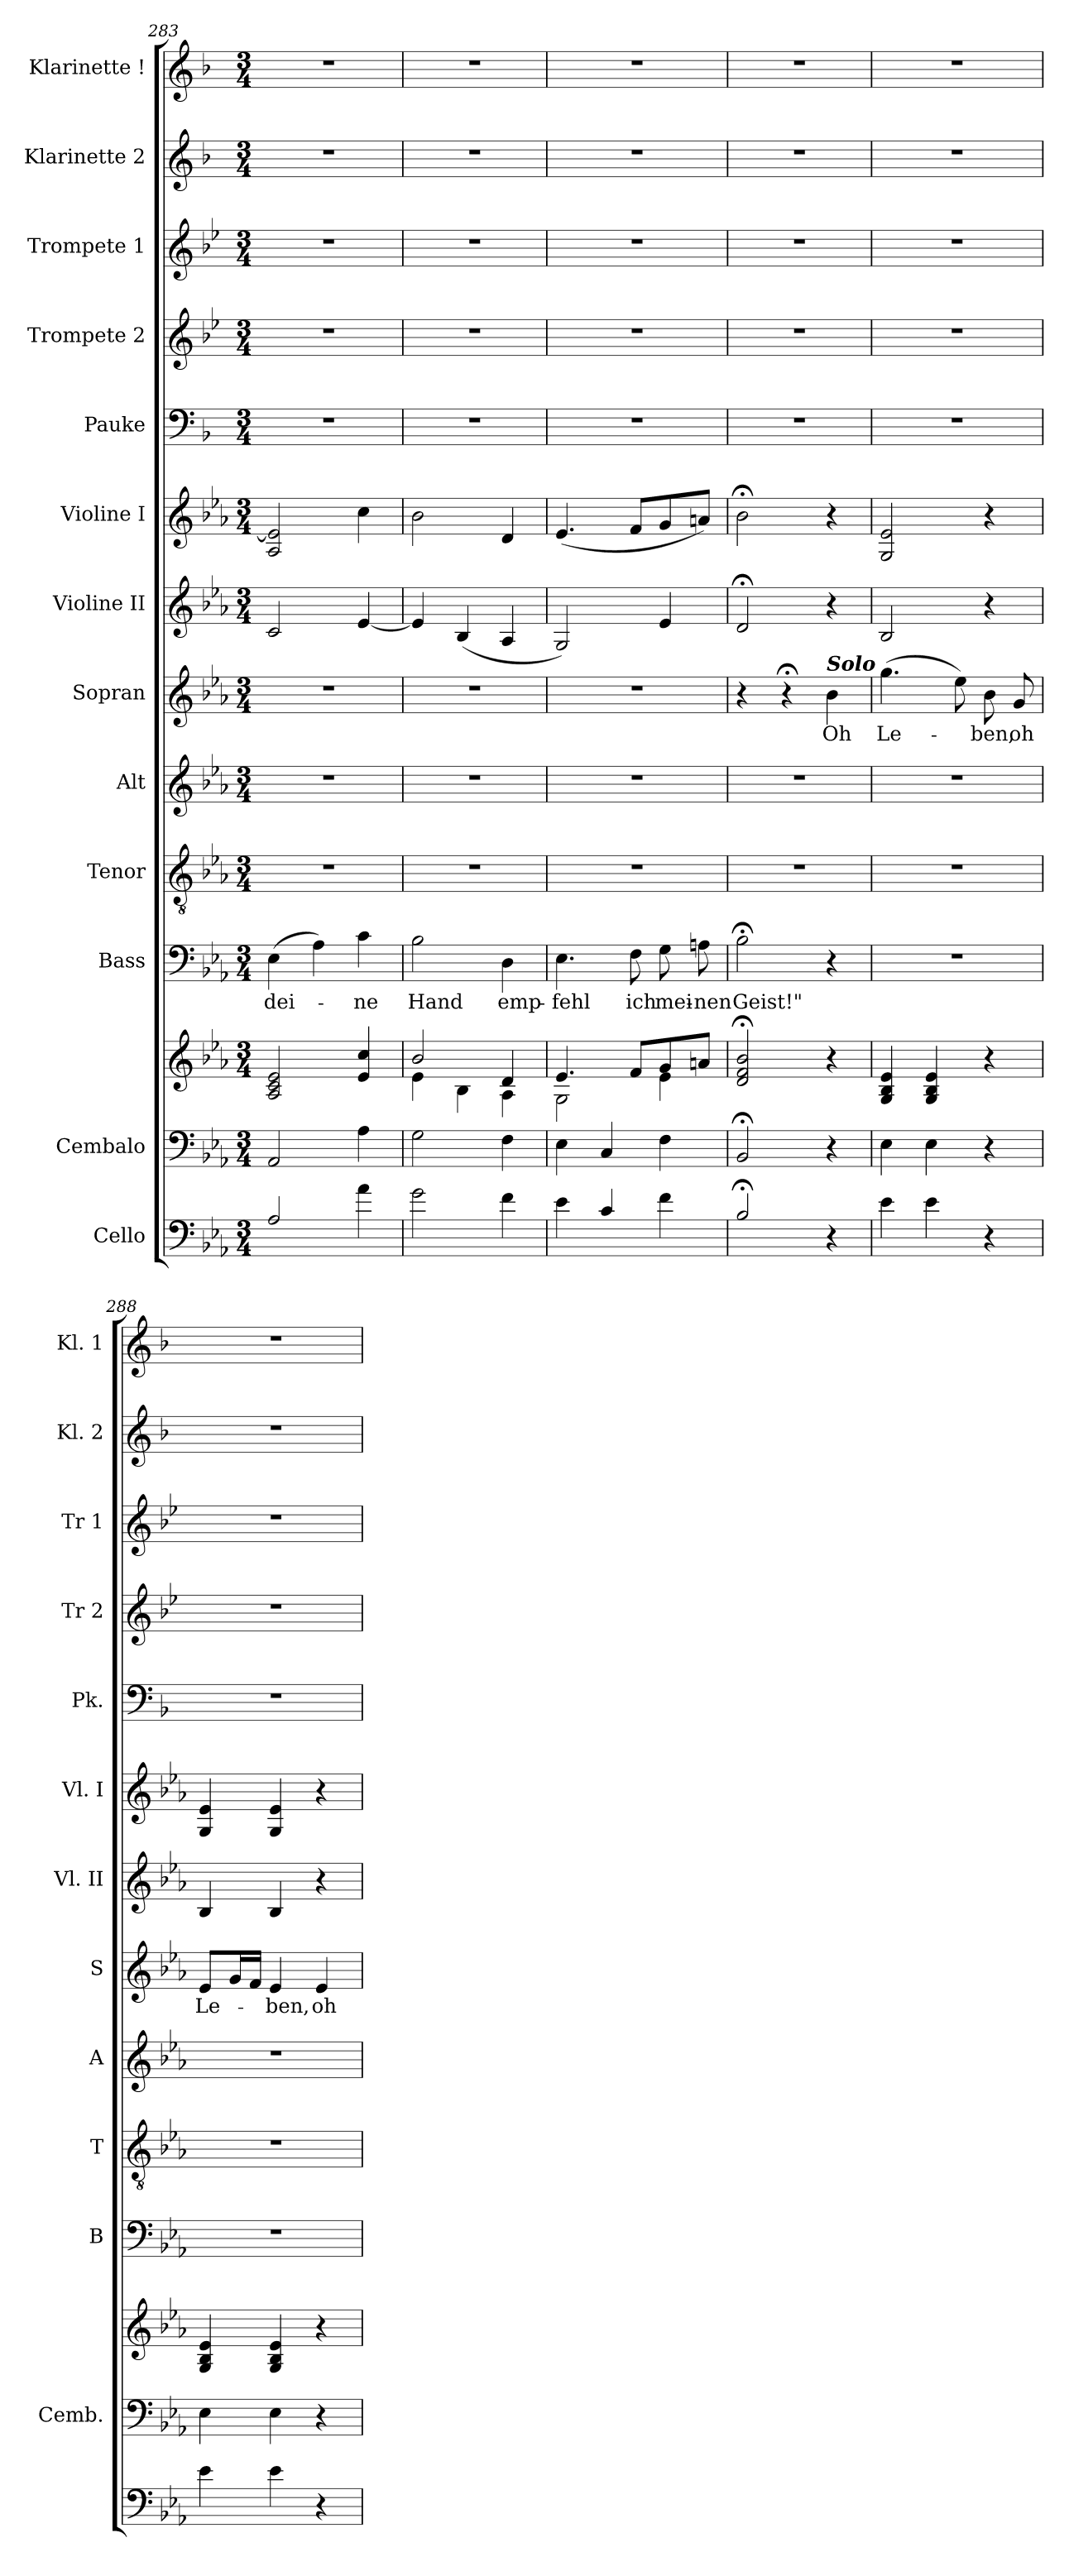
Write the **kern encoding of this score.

**kern	**kern	**kern	**kern	**text	**kern	**kern	**kern	**text	**kern	**kern	**kern	**kern	**kern	**kern	**kern
*part13	*part12	*part12	*part11	*part11	*part10	*part9	*part8	*part8	*part7	*part6	*part5	*part4	*part3	*part2	*part1
*staff14	*staff13	*staff12	*staff11	*staff11	*staff10	*staff9	*staff8	*staff8	*staff7	*staff6	*staff5	*staff4	*staff3	*staff2	*staff1
*I"Cello	*I"Cembalo	*	*I"Bass	*	*I"Tenor	*I"Alt	*I"Sopran	*	*I"Violine II	*I"Violine I	*I"Pauke	*I"Trompete 2	*I"Trompete 1	*I"Klarinette 2	*I"Klarinette !
*	*I'Cemb.	*	*I'B	*	*I'T	*I'A	*I'S	*	*I'Vl. II	*I'Vl. I	*I'Pk.	*I'Tr 2	*I'Tr 1	*I'Kl. 2	*I'Kl. 1
*clefF4	*clefF4	*clefG2	*clefF4	*	*clefGv2	*clefG2	*clefG2	*	*clefG2	*clefG2	*clefF4	*clefG2	*clefG2	*clefG2	*clefG2
*ITrd7c12	*	*	*	*	*	*	*	*	*	*	*ITrd1c2	*ITrd4c7	*ITrd4c7	*ITrd1c2	*ITrd1c2
*k[b-e-a-]	*k[b-e-a-]	*k[b-e-a-]	*k[b-e-a-]	*	*k[b-e-a-]	*k[b-e-a-]	*k[b-e-a-]	*	*k[b-e-a-]	*k[b-e-a-]	*k[b-e-a-]	*k[b-e-a-]	*k[b-e-a-]	*k[b-e-a-]	*k[b-e-a-]
*E-:	*E-:	*E-:	*E-:	*	*E-:	*E-:	*E-:	*	*E-:	*E-:	*E-:	*E-:	*E-:	*E-:	*E-:
*M3/4	*M3/4	*M3/4	*M3/4	*	*M3/4	*M3/4	*M3/4	*	*M3/4	*M3/4	*M3/4	*M3/4	*M3/4	*M3/4	*M3/4
=283	=283	=283	=283	=283	=283	=283	=283	=283	=283	=283	=283	=283	=283	=283	=283
!	!	!	!	!LO:LY:b	!	!	!	!	!	!	!	!	!	!	!
2AA-/	2AA-/	2A-/ 2c/ 2e-/	(>4E-\	dei-	2.r	2.r	2.r	.	2c/	2A-/ 2e-/]	2.r	2.r	2.r	2.r	2.r
.	.	.	4A-\)	.	.	.	.	.	.	.	.	.	.	.	.
!	!	!	!	!LO:LY:b	!	!	!	!	!	!	!	!	!	!	!
4A-\	4A-\	4e-/ 4cc/	4c\	-ne	.	.	.	.	[4e-/	4cc\	.	.	.	.	.
=284	=284	=284	=284	=284	=284	=284	=284	=284	=284	=284	=284	=284	=284	=284	=284
*	*	*^	*	*	*	*	*	*	*	*	*	*	*	*	*
!	!	!	!	!	!LO:LY:b	!	!	!	!	!	!	!	!	!	!	!
2G\	2G\	2b-/	4e-\	2B-\	Hand	2.r	2.r	2.r	.	4e-/]	2b-\	2.r	2.r	2.r	2.r	2.r
.	.	.	4B-\	.	.	.	.	.	.	(<4B-/	.	.	.	.	.	.
!	!	!	!	!	!LO:LY:b	!	!	!	!	!	!	!	!	!	!	!
4F\	4F\	4d/	4A-\	4D\	emp-	.	.	.	.	4A-/	4d/	.	.	.	.	.
!!LO:PB:g=z
=285	=285	=285	=285	=285	=285	=285	=285	=285	=285	=285	=285	=285	=285	=285	=285	=285
!	!	!	!	!	!LO:LY:b	!	!	!	!	!	!	!	!	!	!	!
4E-\	4E-\	4.e-/	2G\	4.E-\	-fehl	2.r	2.r	2.r	.	2G/)	(<4.e-/	2.r	2.r	2.r	2.r	2.r
4C/	4C/	.	.	.	.	.	.	.	.	.	.	.	.	.	.	.
!	!	!	!	!	!LO:LY:b	!	!	!	!	!	!	!	!	!	!	!
.	.	8f/L	.	8F\	ich	.	.	.	.	.	8f/L	.	.	.	.	.
!	!	!	!	!	!LO:LY:b	!	!	!	!	!	!	!	!	!	!	!
4F\	4F\	8g/	4e-\	8G\	mei-	.	.	.	.	4e-/	8g/	.	.	.	.	.
!	!	!	!	!	!LO:LY:b	!	!	!	!	!	!	!	!	!	!	!
.	.	8an/J	.	8An\	-nen	.	.	.	.	.	8an/J)	.	.	.	.	.
*	*	*v	*v	*	*	*	*	*	*	*	*	*	*	*	*	*
=286	=286	=286	=286	=286	=286	=286	=286	=286	=286	=286	=286	=286	=286	=286	=286
!	!	!	!	!LO:LY:b	!	!	!	!	!	!	!	!	!	!	!
2BB-;/	2BB-;/	2d/; 2f/; 2b-/;	2B-;<\	Geist!"	2.r	2.r	4r	.	2d;/	2b-;<\	2.r	2.r	2.r	2.r	2.r
.	.	.	.	.	.	.	4r;<	.	.	.	.	.	.	.	.
!	!	!	!	!	!	!	!LO:TX:a:Bi:t=Solo	!	!	!	!	!	!	!	!
!	!	!	!	!	!	!	!	!LO:LY:b	!	!	!	!	!	!	!
4r	4r	4r	4r	.	.	.	4b-\	Oh	4r	4r	.	.	.	.	.
=287	=287	=287	=287	=287	=287	=287	=287	=287	=287	=287	=287	=287	=287	=287	=287
!	!	!	!	!	!	!	!	!LO:LY:b	!	!	!	!	!	!	!
4E-\	4E-\	4G/ 4B-/ 4e-/	2.r	.	2.r	2.r	(>4.gg\	Le-	2B-/	2G/ 2e-/	2.r	2.r	2.r	2.r	2.r
4E-\	4E-\	4G/ 4B-/ 4e-/	.	.	.	.	.	.	.	.	.	.	.	.	.
.	.	.	.	.	.	.	8ee-\)	.	.	.	.	.	.	.	.
!	!	!	!	!	!	!	!	!LO:LY:b	!	!	!	!	!	!	!
4r	4r	4r	.	.	.	.	8b-\	-ben,	4r	4r	.	.	.	.	.
!	!	!	!	!	!	!	!	!LO:LY:b	!	!	!	!	!	!	!
.	.	.	.	.	.	.	8g/	oh	.	.	.	.	.	.	.
=288	=288	=288	=288	=288	=288	=288	=288	=288	=288	=288	=288	=288	=288	=288	=288
!	!	!	!	!	!	!	!	!LO:LY:b	!	!	!	!	!	!	!
4E-\	4E-\	4G/ 4B-/ 4e-/	2.r	.	2.r	2.r	8e-/L	Le-	4B-/	4G/ 4e-/	2.r	2.r	2.r	2.r	2.r
.	.	.	.	.	.	.	16g/L	.	.	.	.	.	.	.	.
.	.	.	.	.	.	.	16f/JJ	.	.	.	.	.	.	.	.
!	!	!	!	!	!	!	!	!LO:LY:b	!	!	!	!	!	!	!
4E-\	4E-\	4G/ 4B-/ 4e-/	.	.	.	.	4e-/	-ben,	4B-/	4G/ 4e-/	.	.	.	.	.
!	!	!	!	!	!	!	!	!LO:LY:b	!	!	!	!	!	!	!
4r	4r	4r	.	.	.	.	4e-/	oh	4r	4r	.	.	.	.	.
=	=	=	=	=	=	=	=	=	=	=	=	=	=	=	=
*-	*-	*-	*-	*-	*-	*-	*-	*-	*-	*-	*-	*-	*-	*-	*-
